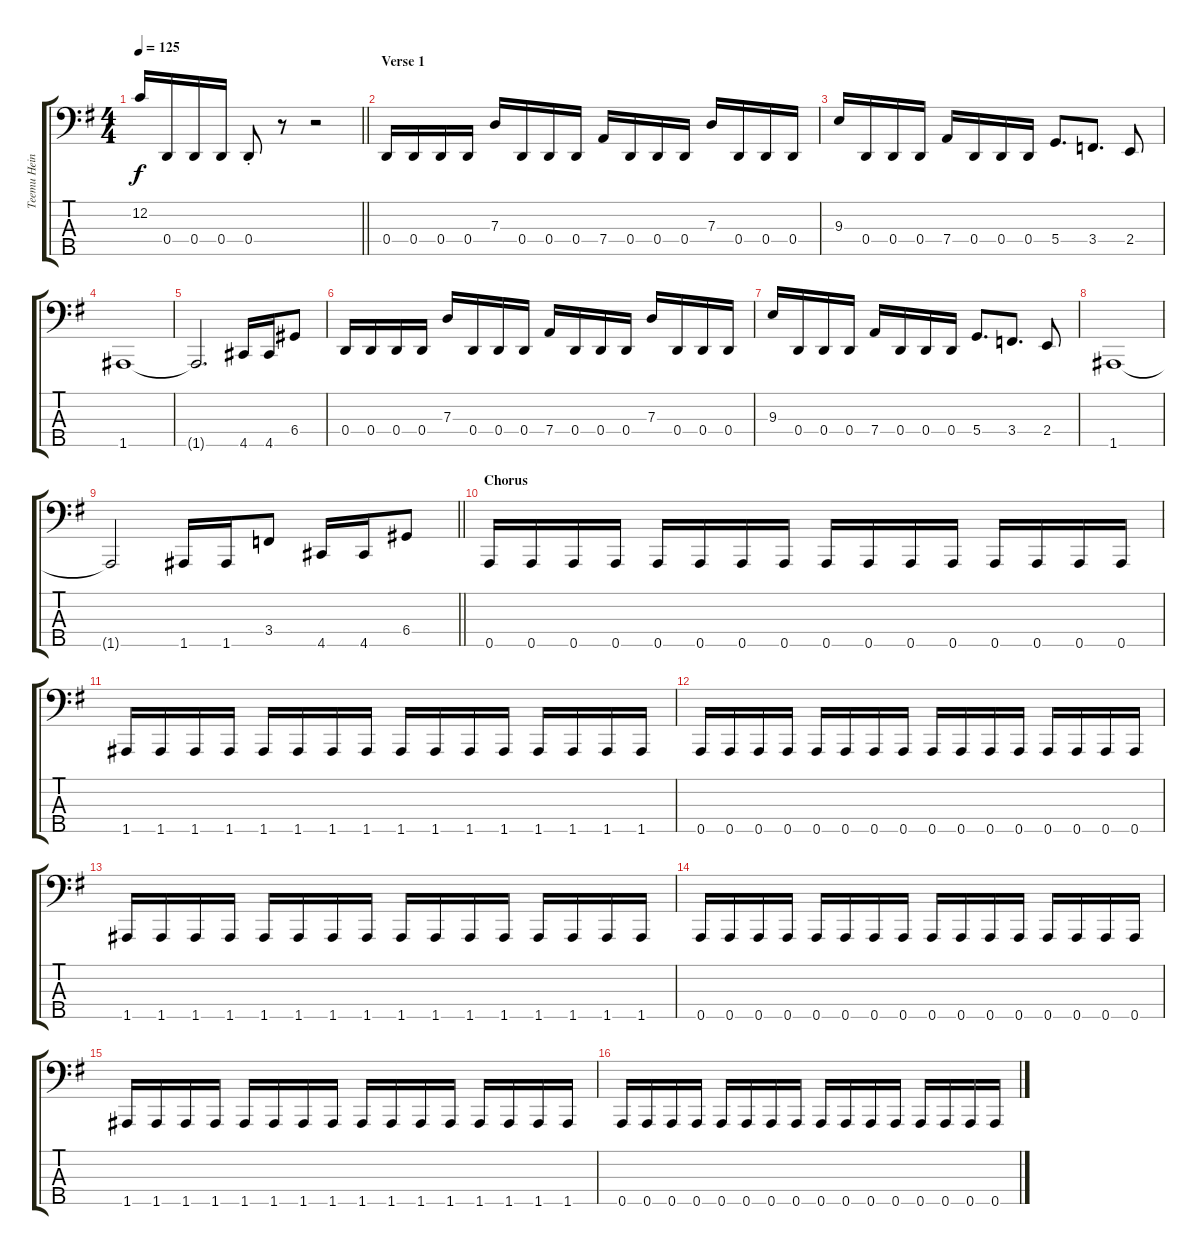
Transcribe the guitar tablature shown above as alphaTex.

\track ("Teemu Heinola (bass)" "Teemu Hein") {instrument electricbasspick}
\staff {score tabs}
\tuning (F2 C2 G1 D1 A0) {hide}
\ts (4 4)
\tempo 125
\clef f4
\barLineRight lightlight
\ks g
12.2.16{dy f} 0.4.16 0.4.16 0.4.16 0.4{st}.8 r.8 r.2 |
\section ("" "Verse 1")
0.4.16 0.4.16 0.4.16 0.4.16 7.3.16 0.4.16 0.4.16 0.4.16 7.4.16 0.4.16 0.4.16 0.4.16 7.3.16 0.4.16 0.4.16 0.4.16 |
9.3.16 0.4.16 0.4.16 0.4.16 7.4.16 0.4.16 0.4.16 0.4.16 5.4.8{d} 3.4.8{d} 2.4.8 |
1.5.1 |
1.5{t}.2{d} 4.5.16 4.5.16 6.4.8 |
0.4.16 0.4.16 0.4.16 0.4.16 7.3.16 0.4.16 0.4.16 0.4.16 7.4.16 0.4.16 0.4.16 0.4.16 7.3.16 0.4.16 0.4.16 0.4.16 |
9.3.16 0.4.16 0.4.16 0.4.16 7.4.16 0.4.16 0.4.16 0.4.16 5.4.8{d} 3.4.8{d} 2.4.8 |
1.5.1 |
\barLineRight lightlight
1.5{t}.2 1.5.16 1.5.16 3.4.8 4.5.16 4.5.16 6.4.8 |
\section ("" "Chorus")
\ks eminor
0.5.16 0.5.16 0.5.16 0.5.16 0.5.16 0.5.16 0.5.16 0.5.16 0.5.16 0.5.16 0.5.16 0.5.16 0.5.16 0.5.16 0.5.16 0.5.16 |
1.5.16 1.5.16 1.5.16 1.5.16 1.5.16 1.5.16 1.5.16 1.5.16 1.5.16 1.5.16 1.5.16 1.5.16 1.5.16 1.5.16 1.5.16 1.5.16 |
0.5.16 0.5.16 0.5.16 0.5.16 0.5.16 0.5.16 0.5.16 0.5.16 0.5.16 0.5.16 0.5.16 0.5.16 0.5.16 0.5.16 0.5.16 0.5.16 |
1.5.16 1.5.16 1.5.16 1.5.16 1.5.16 1.5.16 1.5.16 1.5.16 1.5.16 1.5.16 1.5.16 1.5.16 1.5.16 1.5.16 1.5.16 1.5.16 |
0.5.16 0.5.16 0.5.16 0.5.16 0.5.16 0.5.16 0.5.16 0.5.16 0.5.16 0.5.16 0.5.16 0.5.16 0.5.16 0.5.16 0.5.16 0.5.16 |
1.5.16 1.5.16 1.5.16 1.5.16 1.5.16 1.5.16 1.5.16 1.5.16 1.5.16 1.5.16 1.5.16 1.5.16 1.5.16 1.5.16 1.5.16 1.5.16 |
0.5.16 0.5.16 0.5.16 0.5.16 0.5.16 0.5.16 0.5.16 0.5.16 0.5.16 0.5.16 0.5.16 0.5.16 0.5.16 0.5.16 0.5.16 0.5.16
